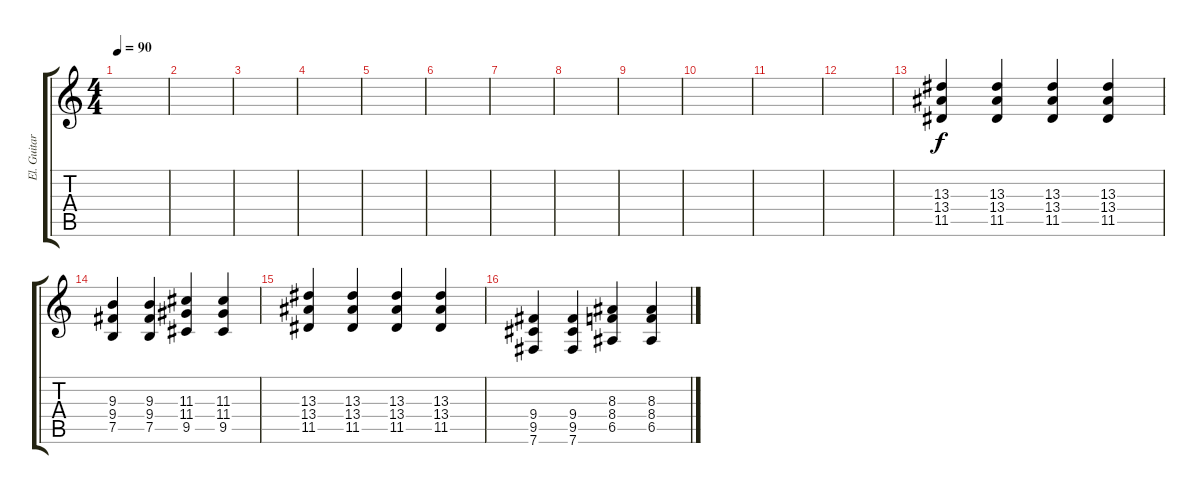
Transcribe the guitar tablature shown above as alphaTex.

\track ("El. Guitar (Ivo)" "El. Guitar") {instrument distortionguitar}
\staff {score tabs}
\tuning (B3 Gb3 D3 A2 E2 B1) {hide}
\ts (4 4)
\tempo 90
\clef g2
\ks c
|
|
|
|
|
|
|
|
|
|
|
|
(13.3 13.4 11.5).4{instrument distortionguitar} (13.3 13.4 11.5).4 (13.3 13.4 11.5).4 (13.3 13.4 11.5).4 |
(9.3 9.4 7.5).4 (9.3 9.4 7.5).4 (11.3 11.4 9.5).4 (11.3 11.4 9.5).4 |
(13.3 13.4 11.5).4 (13.3 13.4 11.5).4 (13.3 13.4 11.5).4 (13.3 13.4 11.5).4 |
(9.4 9.5 7.6).4 (9.4 9.5 7.6).4 (8.3 8.4 6.5).4 (8.3 8.4 6.5).4
